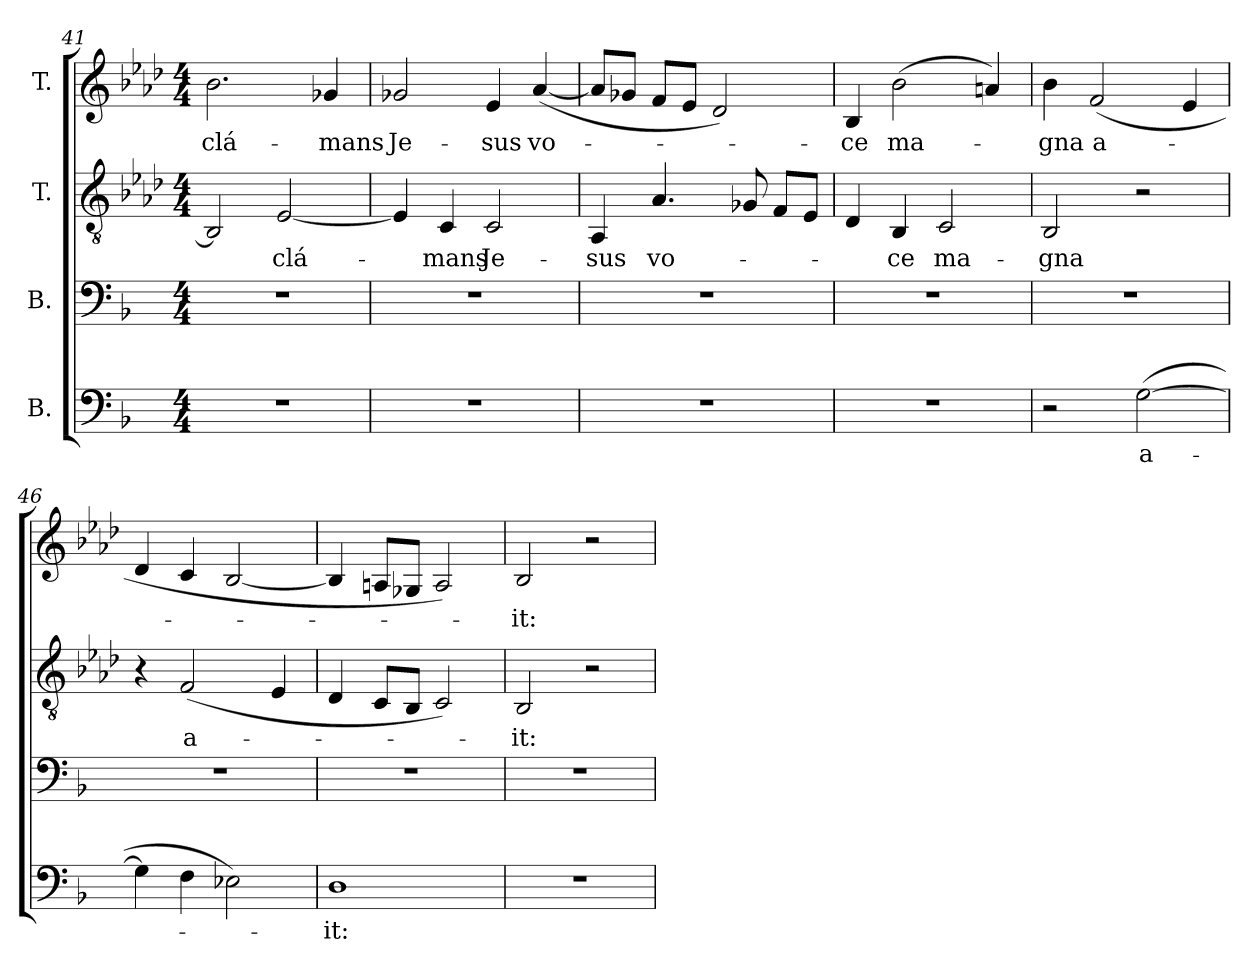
**kern	**text	**kern	**kern	**text	**kern	**text
*part4	*part4	*part3	*part2	*part2	*part1	*part1
*staff4	*staff4	*staff3	*staff2	*staff2	*staff1	*staff1
*I"B.	*	*I"B.	*I"T.	*	*I"T.	*
*clefF4	*	*clefF4	*clefGv2	*	*clefG2	*
*	*	*	*ITrd2c3	*	*ITrd2c3	*
*k[b-]	*	*k[b-]	*k[b-]	*	*k[b-]	*
*d:	*	*d:	*d:	*	*d:	*
*M4/4	*	*M4/4	*M4/4	*	*M4/4	*
=41	=41	=41	=41	=41	=41	=41
!	!	!	!	!	!	!LO:LY:b:color=#000000
1r	.	1r	2GGi/]	.	2.gi\	-clá-
!	!	!	!	!LO:LY:b:color=#000000	!	!
.	.	.	[<2Ci/	-clá-	.	.
!	!	!	!	!	!	!LO:LY:b:color=#000000
.	.	.	.	.	4e-Xi/	-mans
=42	=42	=42	=42	=42	=42	=42
!	!	!	!	!	!	!LO:LY:b:color=#000000
1r	.	1r	4Ci/]	.	2e-Xi/	Je-
!	!	!	!	!LO:LY:b:color=#000000	!	!
.	.	.	4AAi/	-mans	.	.
!	!	!	!	!LO:LY:b:color=#000000	!	!
!	!	!	!	!	!	!LO:LY:b:color=#000000
.	.	.	2AAi/	Je-	4ci/	-sus
!	!	!	!	!	!	!LO:LY:b:color=#000000
.	.	.	.	.	([<4fi/	vo-
=43	=43	=43	=43	=43	=43	=43
!	!	!	!	!LO:LY:b:color=#000000	!	!
1r	.	1r	4FFi/	-sus	8fi/L]	.
.	.	.	.	.	8e-Xi/J	.
!	!	!	!	!LO:LY:b:color=#000000	!	!
.	.	.	4.Fi/	vo-	8di/L	.
.	.	.	.	.	8ci/J	.
.	.	.	.	.	2B-i/)	.
.	.	.	8E-Xi/	.	.	.
.	.	.	8Di/L	.	.	.
.	.	.	8Ci/J	.	.	.
=44	=44	=44	=44	=44	=44	=44
!	!	!	!	!	!	!LO:LY:b:color=#000000
1r	.	1r	4BB-i/	.	4Gi/	-ce
!	!	!	!	!LO:LY:b:color=#000000	!	!
!	!	!	!	!	!	!LO:LY:b:color=#000000
.	.	.	4GGi/	-ce	(2gi\	ma-
!	!	!	!	!LO:LY:b:color=#000000	!	!
.	.	.	2AAi/	ma-	.	.
.	.	.	.	.	4f#Xi/)	.
=45	=45	=45	=45	=45	=45	=45
!	!	!	!	!LO:LY:b:color=#000000	!	!
!	!	!	!	!	!	!LO:LY:b:color=#000000
2r	.	1r	2GGi/	-gna	4gi\	gna
!	!	!	!	!	!	!LO:LY:b:color=#000000
.	.	.	.	.	(2di/	a-
!	!LO:LY:b:color=#000000	!	!	!	!	!
([>2Gi\	a-	.	2r	.	.	.
.	.	.	.	.	4ci/	.
=46	=46	=46	=46	=46	=46	=46
4Gi\]	.	1r	4r	.	4B-i/	.
!	!	!	!	!LO:LY:b:color=#000000	!	!
4Fi\	.	.	(2Di/	a-	4Ai/	.
2E-Xi\)	.	.	.	.	[<2Gi/	.
.	.	.	4Ci/	.	.	.
!!LO:LB:g=z
=47	=47	=47	=47	=47	=47	=47
!	!LO:LY:b:color=#000000	!	!	!	!	!
1Di	-it:	1r	4BB-i/	.	4Gi/]	.
.	.	.	8AAi/L	.	8F#Xi/L	.
.	.	.	8GGi/J	.	8E-Xi/J	.
.	.	.	2AAi/)	.	2F#i/)	.
=48	=48	=48	=48	=48	=48	=48
!	!	!	!	!LO:LY:b:color=#000000	!	!
!	!	!	!	!	!	!LO:LY:b:color=#000000
1r	.	1r	2GGi/	-it:	2Gi/	-it:
.	.	.	2r	.	2r	.
=	=	=	=	=	=	=
*-	*-	*-	*-	*-	*-	*-
